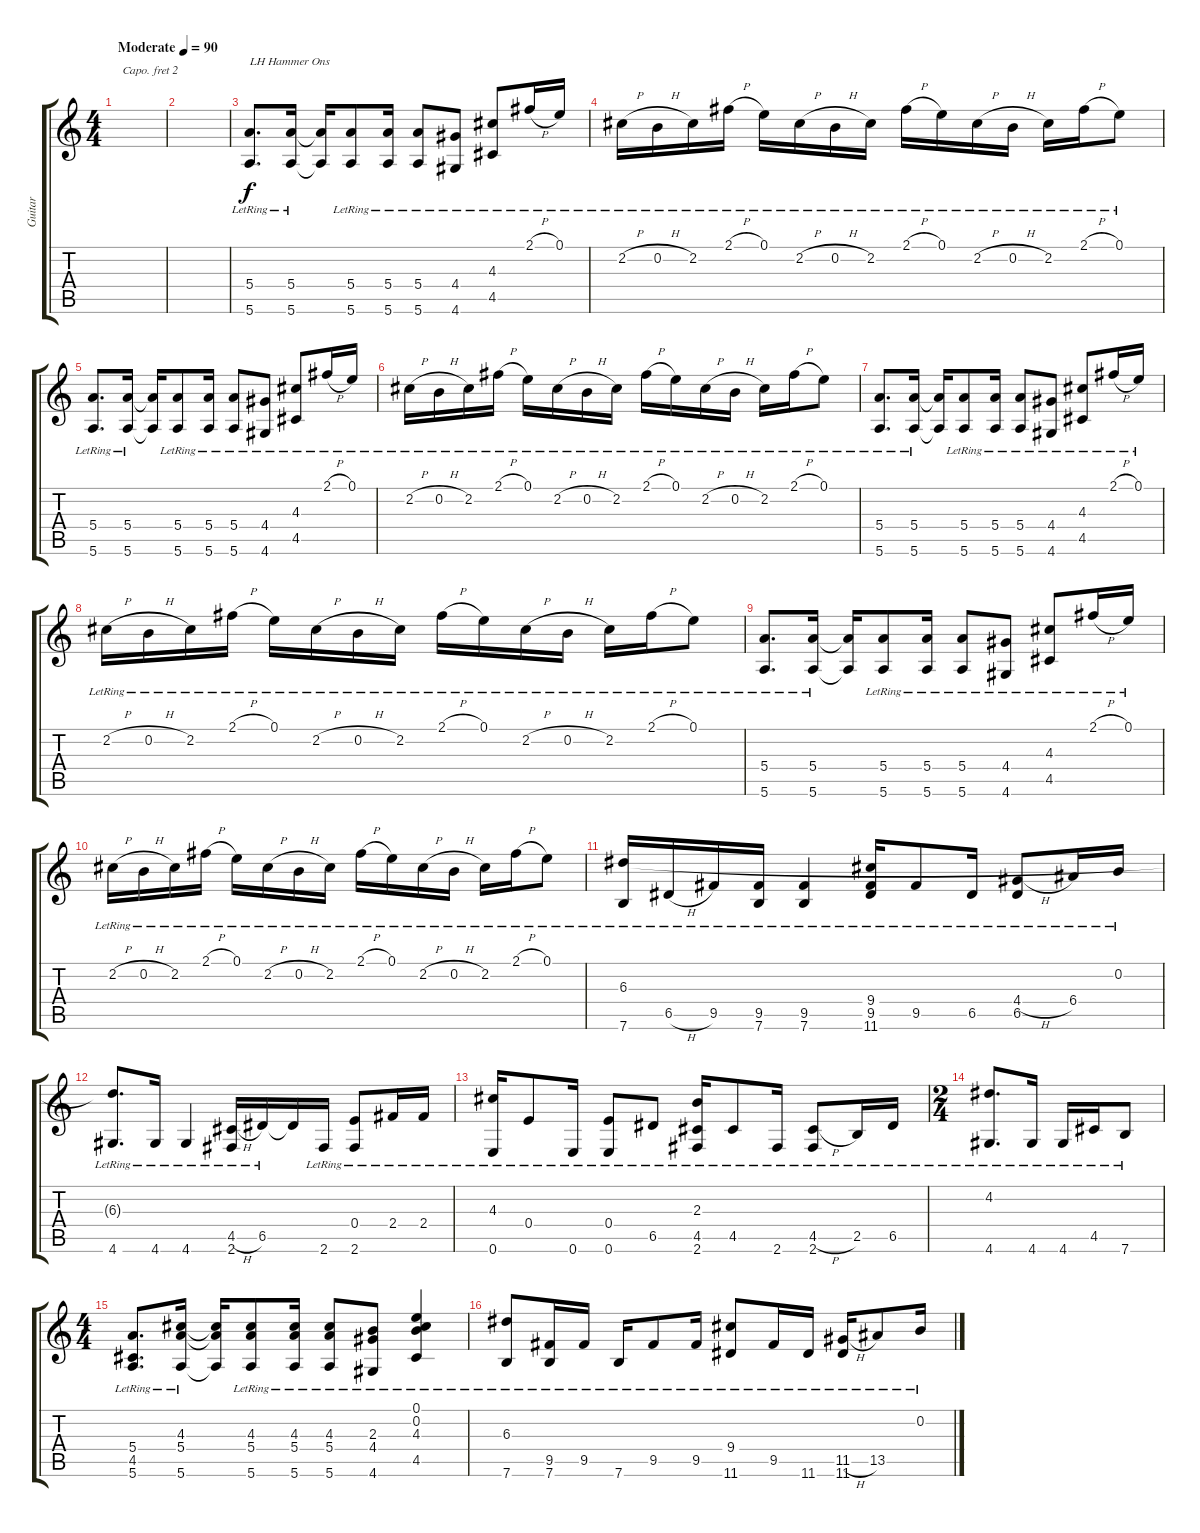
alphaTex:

\track ("Guitar" "Guitar") {instrument acousticguitarsteel}
\staff {score tabs}
\capo 2
\tuning (D4 A3 G3 D3 G2 D2) {hide}
\ts (4 4)
\tempo (90 "Moderate")
\clef g2
\ks c
|
|
(5.4{lr} 5.6{lr}).8{d txt "LH Hammer Ons"} (5.4{lr} 5.6{lr}).16 (5.4{t} 5.6{t}).16 (5.4{lr} 5.6{lr}).8 (5.4{lr} 5.6{lr}).16 (5.4{lr} 5.6{lr}).8 (4.4{lr} 4.6{lr}).8 (4.3{lr} 4.5{lr}).8 2.1{h lr}.16 0.1{lr}.16 |
2.2{h lr}.16 0.2{h lr}.16 2.2{lr}.16 2.1{h lr}.16 0.1{lr}.16 2.2{h lr}.16 0.2{h lr}.16 2.2{lr}.16 2.1{h lr}.16 0.1{lr}.16 2.2{h lr}.16 0.2{h lr}.16 2.2{lr}.16 2.1{h lr}.16 0.1{lr}.8 |
(5.4{lr} 5.6{lr}).8{d} (5.4{lr} 5.6{lr}).16 (5.4{t} 5.6{t}).16 (5.4{lr} 5.6{lr}).8 (5.4{lr} 5.6{lr}).16 (5.4{lr} 5.6{lr}).8 (4.4{lr} 4.6{lr}).8 (4.3{lr} 4.5{lr}).8 2.1{h lr}.16 0.1{lr}.16 |
2.2{h lr}.16 0.2{h lr}.16 2.2{lr}.16 2.1{h lr}.16 0.1{lr}.16 2.2{h lr}.16 0.2{h lr}.16 2.2{lr}.16 2.1{h lr}.16 0.1{lr}.16 2.2{h lr}.16 0.2{h lr}.16 2.2{lr}.16 2.1{h lr}.16 0.1{lr}.8 |
(5.4{lr} 5.6{lr}).8{d} (5.4{lr} 5.6{lr}).16 (5.4{t} 5.6{t}).16 (5.4{lr} 5.6{lr}).8 (5.4{lr} 5.6{lr}).16 (5.4{lr} 5.6{lr}).8 (4.4{lr} 4.6{lr}).8 (4.3{lr} 4.5{lr}).8 2.1{h lr}.16 0.1{lr}.16 |
2.2{h lr}.16 0.2{h lr}.16 2.2{lr}.16 2.1{h lr}.16 0.1{lr}.16 2.2{h lr}.16 0.2{h lr}.16 2.2{lr}.16 2.1{h lr}.16 0.1{lr}.16 2.2{h lr}.16 0.2{h lr}.16 2.2{lr}.16 2.1{h lr}.16 0.1{lr}.8 |
(5.4{lr} 5.6{lr}).8{d} (5.4{lr} 5.6{lr}).16 (5.4{t} 5.6{t}).16 (5.4{lr} 5.6{lr}).8 (5.4{lr} 5.6{lr}).16 (5.4{lr} 5.6{lr}).8 (4.4{lr} 4.6{lr}).8 (4.3{lr} 4.5{lr}).8 2.1{h lr}.16 0.1{lr}.16 |
2.2{h lr}.16 0.2{h lr}.16 2.2{lr}.16 2.1{h lr}.16 0.1{lr}.16 2.2{h lr}.16 0.2{h lr}.16 2.2{lr}.16 2.1{h lr}.16 0.1{lr}.16 2.2{h lr}.16 0.2{h lr}.16 2.2{lr}.16 2.1{h lr}.16 0.1{lr}.8 |
(6.3{lr} 7.6{lr}).16 6.5{h lr}.16 9.5{lr}.16 (9.5{lr} 7.6{lr}).16 (9.5{lr} 7.6{lr}).4 (9.4{lr} 9.5{lr} 11.6{lr}).16 9.5{lr}.8 6.5{lr}.16 (4.4{h lr} 6.5{lr}).8 6.4{lr}.16 0.2{lr}.16 |
(6.3{t} 4.6{lr}).8{d} 4.6{lr}.16 4.6{lr}.4 (4.5{h lr} 2.6{lr}).16 6.5{lr}.16 6.5{t}.16 2.6{lr}.16 (0.4{lr} 2.6{lr}).8 2.4{lr}.16 2.4{lr}.16 |
(4.3{lr} 0.6{lr}).16 0.4{lr}.8 0.6{lr}.16 (0.4{lr} 0.6{lr}).8 6.5{lr}.8 (2.3{lr} 4.5{lr} 2.6{lr}).16 4.5{lr}.8 2.6{lr}.16 (4.5{h lr} 2.6{lr}).8 2.5{lr}.16 6.5{lr}.16 |
\ts (2 4)
(4.2{lr} 4.6{lr}).8{d} 4.6{lr}.16 4.6{lr}.16 4.5{lr}.16 7.6{lr}.8 |
\ts (4 4)
(5.4{lr} 4.5{lr} 5.6{lr}).8{d} (4.3{lr} 5.4{lr} 5.6{lr}).16 (4.3{t} 5.4{t} 5.6{t}).16 (4.3{lr} 5.4{lr} 5.6{lr}).8 (4.3{lr} 5.4{lr} 5.6{lr}).16 (4.3{lr} 5.4{lr} 5.6{lr}).8 (2.3{lr} 4.4{lr} 4.6{lr}).8 (0.1{lr} 0.2{lr} 4.3{lr} 4.5{lr}).4 |
(6.3{lr} 7.6{lr}).8 (9.5{lr} 7.6{lr}).16 9.5{lr}.16 7.6{lr}.16 9.5{lr}.8 9.5{lr}.16 (9.4{lr} 11.6{lr}).8 9.5{lr}.16 11.6{lr}.16 (11.5{h lr} 11.6{lr}).16 13.5{lr}.8 0.2{lr}.16
